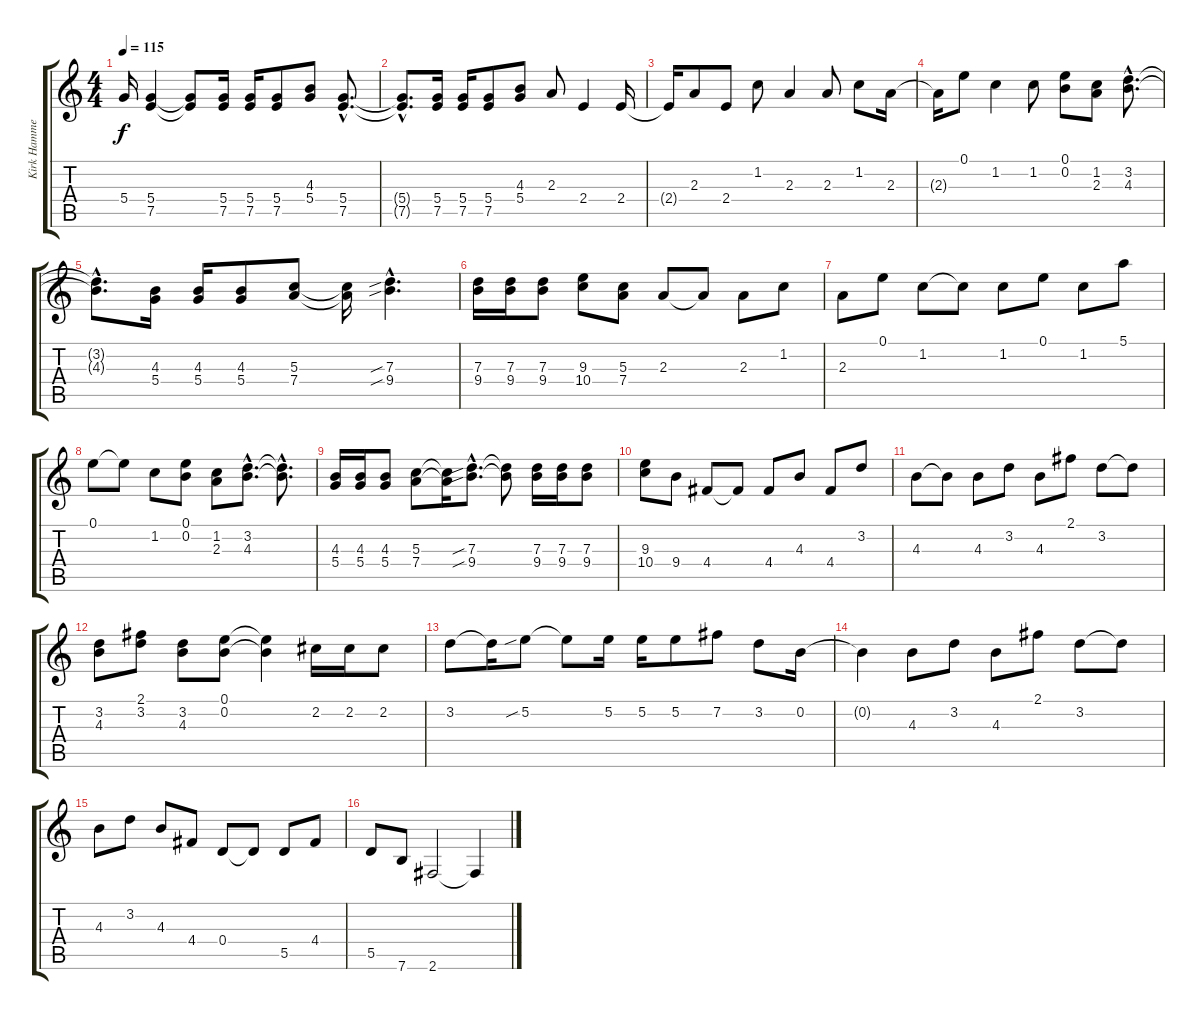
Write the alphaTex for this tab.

\track ("Kirk Hammet" "Kirk Hamme") {instrument electricguitarclean}
\staff {score tabs}
\tuning (E4 B3 G3 D3 A2 E2) {hide}
\ts (4 4)
\tempo 115
\clef g2
\ks c
5.4{t}.16{dy f} (5.4 7.5).4 (5.4{t} 7.5{t}).8 (5.4 7.5).16 (5.4 7.5).16 (5.4 7.5).8 (4.3 5.4).8 (5.4{hac} 7.5{hac}).8{d} |
(5.4{hac t} 7.5{hac t}).8{d} (5.4 7.5).16 (5.4 7.5).16 (5.4 7.5).8 (4.3 5.4).8 2.3.8 2.4.4 2.4.16 |
2.4{t}.16 2.3.8 2.4.8 1.2.8 2.3.4 2.3.8 1.2.8 2.3.16 |
2.3{t}.16 0.1.8 1.2.4 1.2.8 (0.1 0.2).8 (1.2 2.3).8 (3.2{hac} 4.3{hac}).8{d} |
(3.2{hac t} 4.3{hac t}).8{d} (4.3 5.4).16 (4.3 5.4).16 (4.3 5.4).8 (5.3 7.4).8 (5.3{t} 7.4{t}).16 (7.3{sib hac} 9.4{sib hac}).4{d} |
(7.3 9.4).16 (7.3 9.4).16 (7.3 9.4).8 (9.3 10.4).8 (5.3 7.4).8 2.3.8 2.3{t}.8 2.3.8 1.2.8 |
2.3.8 0.1.8 1.2.8 1.2{t}.8 1.2.8 0.1.8 1.2.8 5.1.8 |
0.1.8 0.1{t}.8 1.2.8 (0.1 0.2).8 (1.2 2.3).8 (3.2{hac} 4.3{hac}).8{d} (3.2{hac t} 4.3{hac t}).8{d} |
(4.3 5.4).16 (4.3 5.4).16 (4.3 5.4).8 (5.3 7.4).8 (5.3{t} 7.4{t}).16 (7.3{sib hac} 9.4{sib hac}).8{d} (7.3{t} 9.4{t}).8 (7.3 9.4).16 (7.3 9.4).16 (7.3 9.4).8 |
(9.3 10.4).8 9.4.8 4.4.8 4.4{t}.8 4.4.8 4.3.8 4.4.8 3.2.8 |
4.3.8 4.3{t}.8 4.3.8 3.2.8 4.3.8 2.1.8 3.2.8 3.2{t}.8 |
(3.2 4.3).8 (2.1 3.2).8 (3.2 4.3).8 (0.1 0.2).8 (0.1{t} 0.2{t}).4 2.2.16 2.2.16 2.2.8 |
3.2.8 3.2{t}.16 5.2{sib}.8 5.2{t}.8 5.2.16 5.2.16 5.2.8 7.2.8 3.2.8 0.2.16 |
0.2{t}.4 4.3.8 3.2.8 4.3.8 2.1.8 3.2.8 3.2{t}.8 |
4.3.8 3.2.8 4.3.8 4.4.8 0.4.8 0.4{t}.8 5.5.8 4.4.8 |
5.5.8 7.6.8 2.6.2 2.6{t}.4
